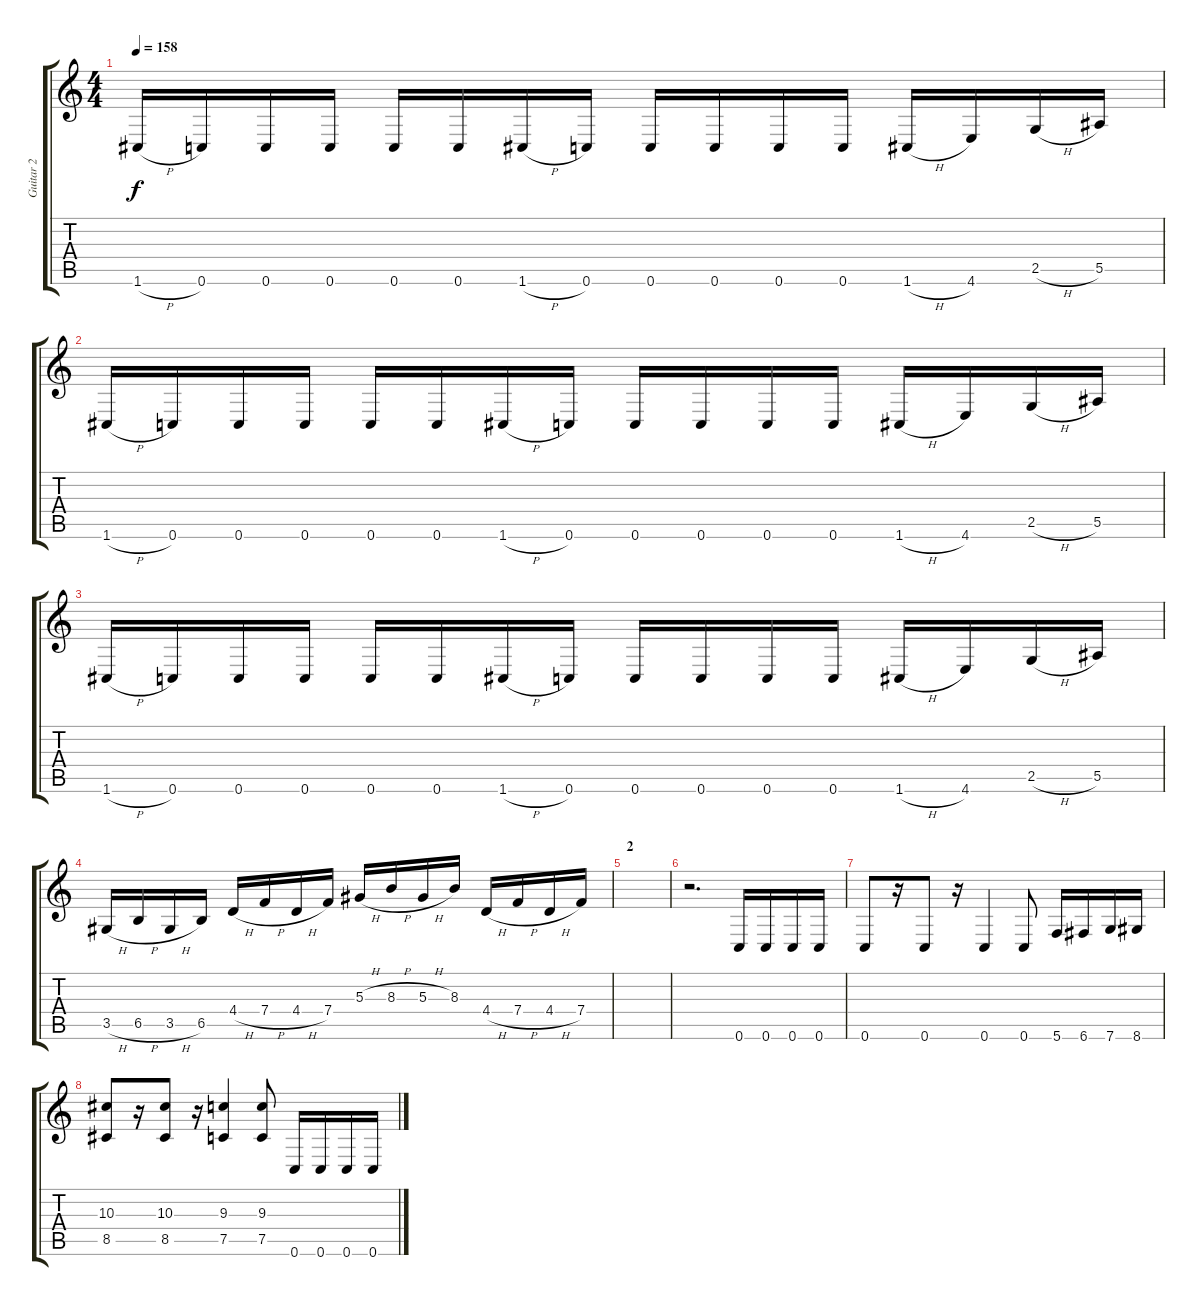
\track ("Guitar 2" "Guitar 2") {instrument distortionguitar}
\staff {score tabs}
\tuning (C4 G3 Eb3 Bb2 F2 C2) {hide}
\ts (4 4)
\tempo 158
\clef g2
\ks c
1.6{h}.16{dy f} 0.6.16 0.6.16 0.6.16 0.6.16 0.6.16 1.6{h}.16 0.6.16 0.6.16 0.6.16 0.6.16 0.6.16 1.6{h}.16 4.6.16 2.5{h}.16 5.5.16 |
1.6{h}.16 0.6.16 0.6.16 0.6.16 0.6.16 0.6.16 1.6{h}.16 0.6.16 0.6.16 0.6.16 0.6.16 0.6.16 1.6{h}.16 4.6.16 2.5{h}.16 5.5.16 |
1.6{h}.16 0.6.16 0.6.16 0.6.16 0.6.16 0.6.16 1.6{h}.16 0.6.16 0.6.16 0.6.16 0.6.16 0.6.16 1.6{h}.16 4.6.16 2.5{h}.16 5.5.16 |
3.5{h}.16 6.5{h}.16 3.5{h}.16 6.5.16 4.4{h}.16 7.4{h}.16 4.4{h}.16 7.4.16 5.3{h}.16 8.3{h}.16 5.3{h}.16 8.3.16 4.4{h}.16 7.4{h}.16 4.4{h}.16 7.4.16 |
\section ("" "2")
|
r.2{d} 0.6.16 0.6.16 0.6.16 0.6.16 |
0.6.8 r.16 0.6.8 r.16 0.6.4 0.6.8 5.6.16 6.6.16 7.6.16 8.6.16 |
(10.3 8.5).8 r.16 (10.3 8.5).8 r.16 (9.3 7.5).4 (9.3 7.5).8 0.6.16 0.6.16 0.6.16 0.6.16
